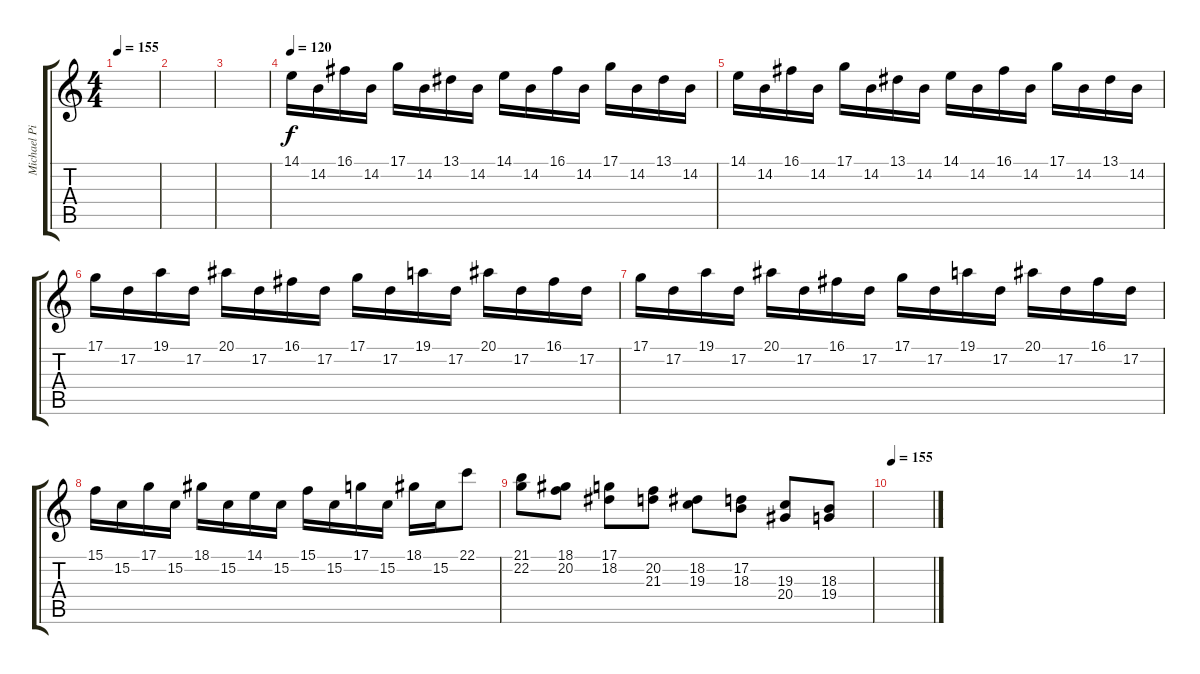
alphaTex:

\track ("Michael Pinnella - MUSICBOX" "Michael Pi") {instrument musicbox}
\staff {score tabs}
\tuning (D4 A3 F3 C3 G2 D2) {hide}
\ts (4 4)
\tempo 155
\clef g2
\ks c
|
|
|
\tempo 120
14.1.16 14.2.16 16.1.16 14.2.16 17.1.16 14.2.16 13.1.16 14.2.16 14.1.16 14.2.16 16.1.16 14.2.16 17.1.16 14.2.16 13.1.16 14.2.16 |
14.1.16 14.2.16 16.1.16 14.2.16 17.1.16 14.2.16 13.1.16 14.2.16 14.1.16 14.2.16 16.1.16 14.2.16 17.1.16 14.2.16 13.1.16 14.2.16 |
17.1.16 17.2.16 19.1.16 17.2.16 20.1.16 17.2.16 16.1.16 17.2.16 17.1.16 17.2.16 19.1.16 17.2.16 20.1.16 17.2.16 16.1.16 17.2.16 |
17.1.16 17.2.16 19.1.16 17.2.16 20.1.16 17.2.16 16.1.16 17.2.16 17.1.16 17.2.16 19.1.16 17.2.16 20.1.16 17.2.16 16.1.16 17.2.16 |
15.1.16 15.2.16 17.1.16 15.2.16 18.1.16 15.2.16 14.1.16 15.2.16 15.1.16 15.2.16 17.1.16 15.2.16 18.1.16 15.2.16 22.1.8 |
(21.1 22.2).8 (18.1 20.2).8 (17.1 18.2).8 (20.2 21.3).8 (18.2 19.3).8 (17.2 18.3).8 (19.3 20.4).8 (18.3 19.4).8 |
\tempo 155
